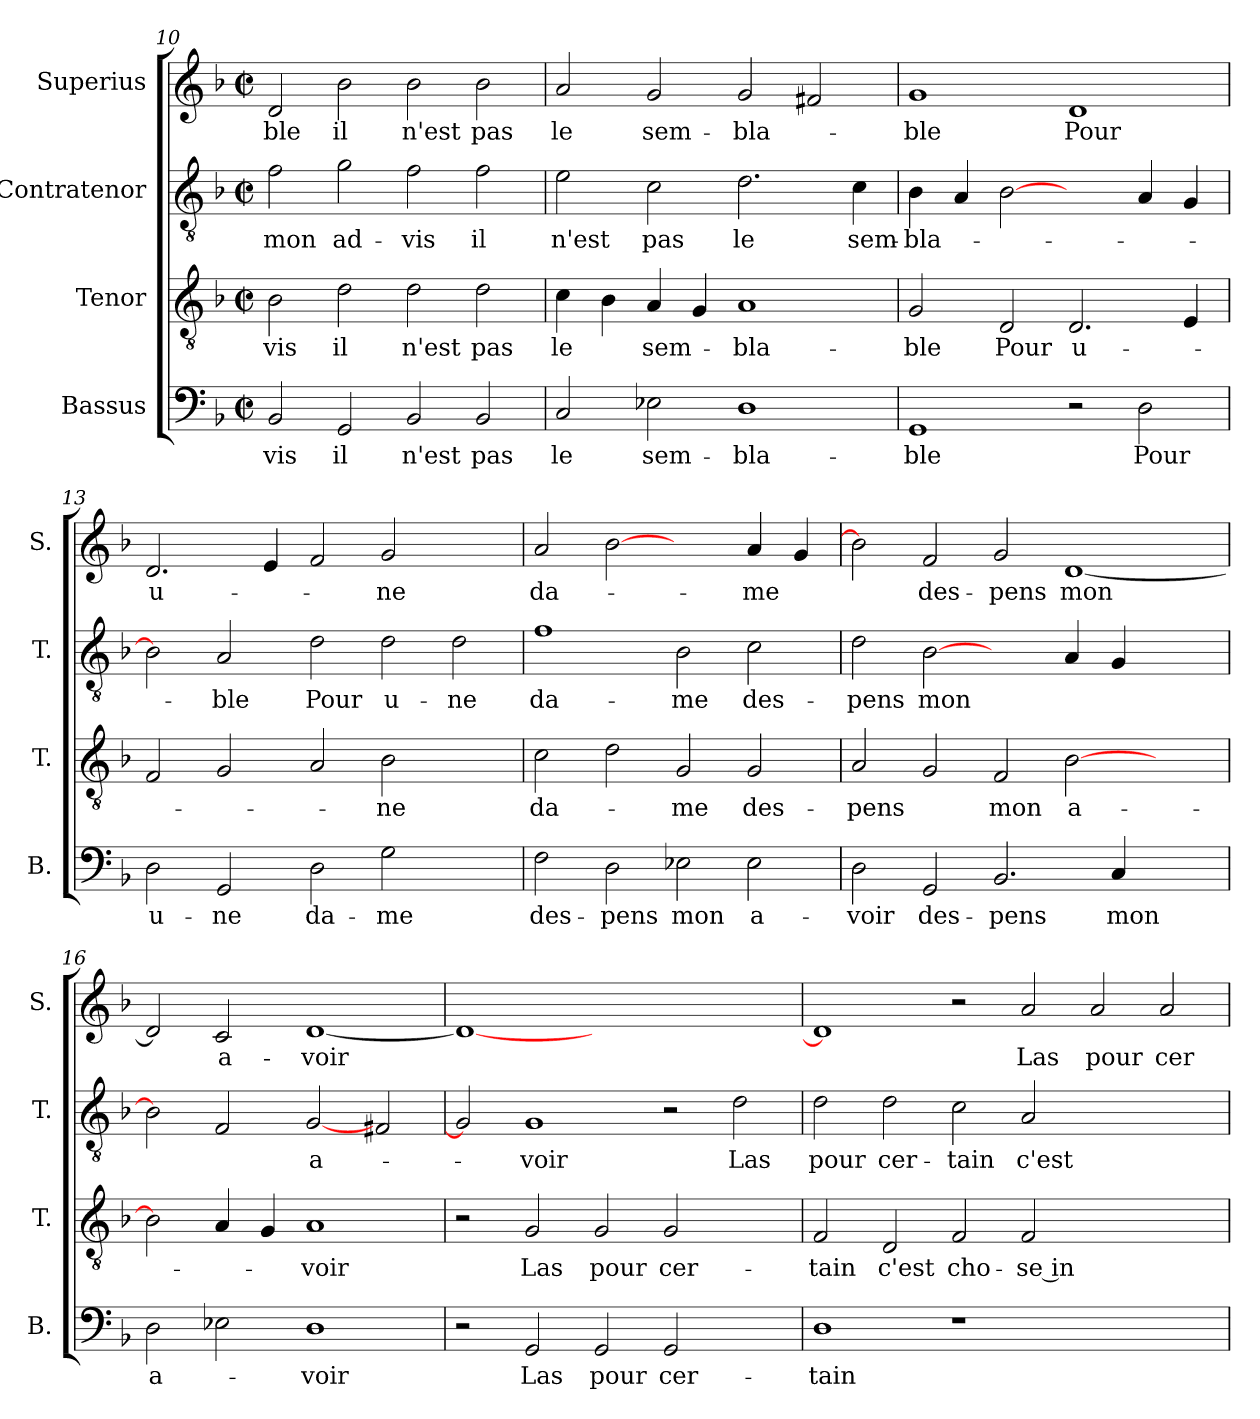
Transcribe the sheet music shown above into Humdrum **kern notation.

**kern	**text	**kern	**text	**kern	**text	**kern	**text
*part4	*part4	*part3	*part3	*part2	*part2	*part1	*part1
*staff4	*staff4	*staff3	*staff3	*staff2	*staff2	*staff1	*staff1
*I"Bassus	*	*I"Tenor	*	*I"Contratenor	*	*I"Superius	*
*I'B.	*	*I'T.	*	*I'T.	*	*I'S.	*
*clefF4	*	*clefGv2	*	*clefGv2	*	*clefG2	*
*k[b-]	*	*k[b-]	*	*k[b-]	*	*k[b-]	*
*F:	*	*F:	*	*F:	*	*F:	*
*M2/2	*	*M2/2	*	*M2/2	*	*M2/2	*
*met(c|)	*	*met(c|)	*	*met(c|)	*	*met(c|)	*
=10	=10	=10	=10	=10	=10	=10	=10
2BB-/	-vis	2B-\	-vis	2f\	mon	2d/	-ble
2GG/	il	2d\	il	2g\	ad-	2b-\	il
2BB-/	n'est	2d\	n'est	2f\	-vis	2b-\	n'est
2BB-/	pas	2d\	pas	2f\	il	2b-\	pas
!!LO:LB:g=z
=11	=11	=11	=11	=11	=11	=11	=11
2C/	le	4c\	le	2e\	n'est	2a/	le
.	.	4B-\	.	.	.	.	.
2E-X\	sem-	4A/	sem-	2c\	pas	2g/	sem-
.	.	4G/	.	.	.	.	.
1D\	-bla-	1A/	-bla-	2.d\	le	2g/	-bla-
.	.	.	.	.	.	2f#X/	.
.	.	.	.	4c\	sem-	.	.
=12	=12	=12	=12	=12	=12	=12	=12
1GG/	-ble	2G/	-ble	4B-\	-bla-	1g/	-ble
.	.	.	.	4A/	.	.	.
.	.	2D/	Pour	[2B-\	.	.	.
2r	.	2.D/	u-	2ryy	.	1d/	Pour
2D\	Pour	.	.	4A/	.	.	.
.	.	4E/	.	4G/	.	.	.
=13	=13	=13	=13	=13	=13	=13	=13
2D\	u-	2F/	.	2B-\]	.	2.d/	u-
2GG/	-ne	2G/	.	2A/	-ble	.	.
.	.	.	.	.	.	4e/	.
2D\	da-	2A/	.	2d\	Pour	2f/	.
2G\	-me	2B-\	-ne	2d\	u-	2g/	-ne
2ryy	.	2ryy	.	2d\	-ne	2ryy	.
=14	=14	=14	=14	=14	=14	=14	=14
2F\	des-	2c\	da-	1f\	da-	2a/	da-
2D\	-pens	2d\	.	.	.	[2b-\	.
2E-X\	mon	2G/	-me	2B-\	-me	2ryy	.
2E-\	a-	2G/	des-	2c\	des-	4a/	-me
.	.	.	.	.	.	4g/	.
=15	=15	=15	=15	=15	=15	=15	=15
2D\	-voir	2A/	-pens	2d\	-pens	2b-\]	.
2GG/	des-	2G/	.	[2B-\	mon	2f/	des-
2.BB-/	-pens	2F/	mon	2ryy	.	2g/	-pens
.	.	[2B-\	a-	4A/	.	[1d/	mon
4C/	mon	.	.	4G/	.	.	.
2ryy	.	2ryy	.	2ryy	.	.	.
!!LO:PB:g=z
=16	=16	=16	=16	=16	=16	=16	=16
2D\	a-	2B-\]	.	2B-\]	.	2d/]	.
2E-X\	.	4A/	.	2F/	.	2c/	a-
.	.	4G/	.	.	.	.	.
1D\	-voir	1A/	-voir	[2G/	a-	[1d/	-voir
.	.	.	.	2F#X/	.	.	.
=17	=17	=17	=17	=17	=17	=17	=17
2r	.	2r	.	2G/]	.	1d/_	.
2GG/	Las	2G/	Las	1G/	-voir	.	.
2GG/	pour	2G/	pour	.	.	1.ryy	.
2GG/	cer-	2G/	cer-	2r	.	.	.
2ryy	.	2ryy	.	2d\	Las	.	.
=18	=18	=18	=18	=18	=18	=18	=18
1D\	-tain	2F/	-tain	2d\	pour	1d/]	.
.	.	2D/	c'est	2d\	cer-	.	.
1r	.	2F/	cho-	2c\	-tain	2r	.
.	.	2F/	-se in-	2A/	c'est	2a/	Las
1ryy	.	1ryy	.	1ryy	.	2a/	pour
.	.	.	.	.	.	2a/	cer-
=	=	=	=	=	=	=	=
*-	*-	*-	*-	*-	*-	*-	*-
